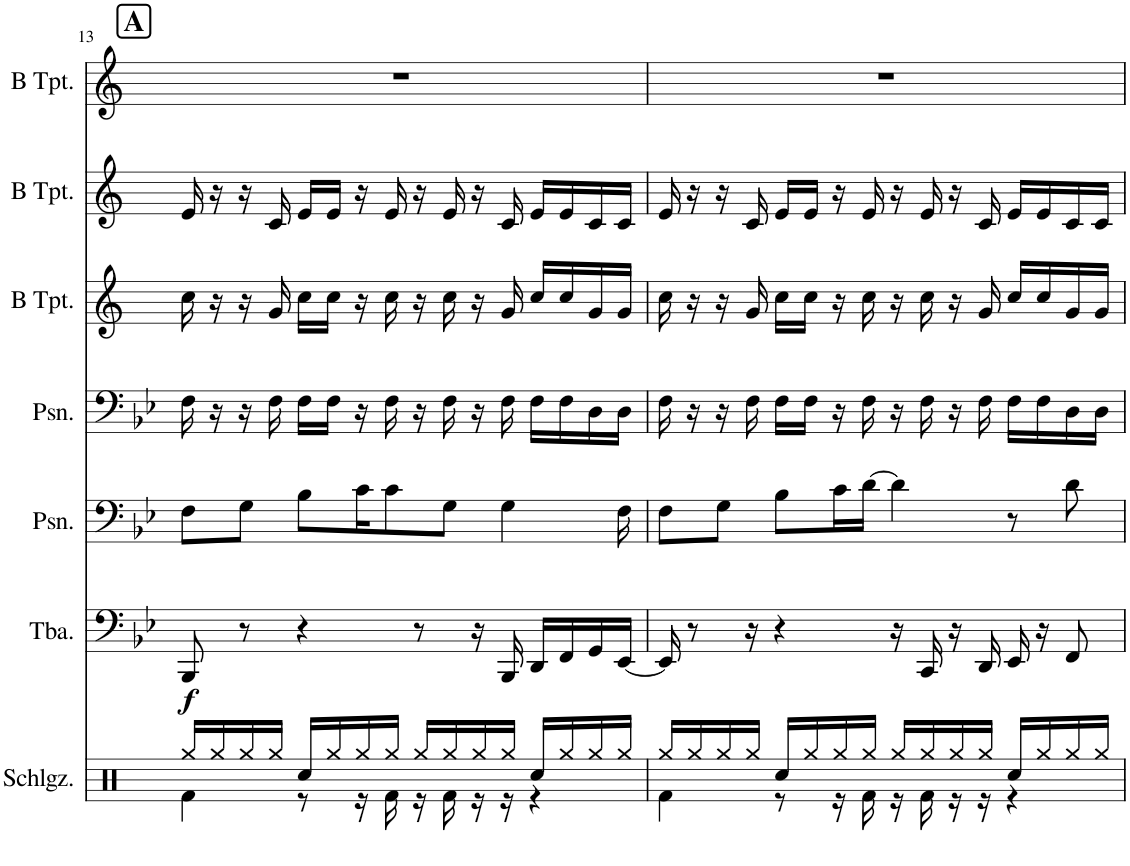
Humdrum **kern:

**kern	**kern	**dynam	**kern	**kern	**kern	**kern	**kern
*part7	*part6	*part6	*part5	*part4	*part3	*part2	*part1
*staff7	*staff6	*staff6	*staff5	*staff4	*staff3	*staff2	*staff1
*I"Schlagzeug	*I"Tuba	*	*I"Posaune	*I"Posaune	*I"Trompete in B	*I"Trompete in B	*I"Trompete in B
*I'Schlgz.	*I'Tba.	*	*I'Psn.	*I'Psn.	*	*	*
!!LO:PB:g=z
*clefX	*clefF4	*	*clefF4	*clefF4	*clefG2	*clefG2	*clefG2
*	*	*	*	*	*Trd1c2	*Trd1c2	*Trd1c2
*k[]	*k[b-e-]	*	*k[b-e-]	*k[b-e-]	*k[]	*k[]	*k[]
*M4/4	*M4/4	*	*M4/4	*M4/4	*M4/4	*M4/4	*M4/4
!!LO:REH:place=s1:a:B:cj:fs=14:t=A
=13	=13	=13	=13	=13	=13	=13	=13
*^	*	*	*	*	*	*	*
!	!	!	!LO:DY:b	!	!	!	!	!
16Rgg/LL	4Rf\	8BBB-/	f	8F\L	16F\	16cc\	16e/	1r
16Rgg/	.	.	.	.	16r	16r	16r	.
16Rgg/	.	8r	.	8G\J	16r	16r	16r	.
16Rgg/JJ	.	.	.	.	16F\	16g/	16c/	.
16Rcc/LL	8r	4r	.	8B-\L	16F\LL	16cc\LL	16e/LL	.
16Rgg/	.	.	.	.	16F\JJ	16cc\JJ	16e/JJ	.
16Rgg/	16r	.	.	16c\K	16r	16r	16r	.
16Rgg/JJ	16Rf\	.	.	8c\	16F\	16cc\	16e/	.
16Rgg/LL	16r	8r	.	.	16r	16r	16r	.
16Rgg/	16Rf\	.	.	8G\J	16F\	16cc\	16e/	.
16Rgg/	16r	16r	.	.	16r	16r	16r	.
16Rgg/JJ	16r	16BBB-/	.	4G\	16F\	16g/	16c/	.
16Rcc/LL	4r	16DD/LL	.	.	16F\LL	16cc/LL	16e/LL	.
16Rgg/	.	16FF/	.	.	16F\	16cc/	16e/	.
16Rgg/	.	16GG/	.	.	16D\	16g/	16c/	.
16Rgg/JJ	.	[16EE-/JJ	.	16F\	16D\JJ	16g/JJ	16c/JJ	.
=14	=14	=14	=14	=14	=14	=14	=14	=14
16Rgg/LL	4Rf\	16EE-/]	.	8F\L	16F\	16cc\	16e/	1r
16Rgg/	.	8r	.	.	16r	16r	16r	.
16Rgg/	.	.	.	8G\J	16r	16r	16r	.
16Rgg/JJ	.	16r	.	.	16F\	16g/	16c/	.
16Rcc/LL	8r	4r	.	8B-\L	16F\LL	16cc\LL	16e/LL	.
16Rgg/	.	.	.	.	16F\JJ	16cc\JJ	16e/JJ	.
16Rgg/	16r	.	.	16c\L	16r	16r	16r	.
16Rgg/JJ	16Rf\	.	.	[16d\JJ	16F\	16cc\	16e/	.
16Rgg/LL	16r	16r	.	4d\]	16r	16r	16r	.
16Rgg/	16Rf\	16CC/	.	.	16F\	16cc\	16e/	.
16Rgg/	16r	16r	.	.	16r	16r	16r	.
16Rgg/JJ	16r	16DD/	.	.	16F\	16g/	16c/	.
16Rcc/LL	4r	16EE-/	.	8r	16F\LL	16cc/LL	16e/LL	.
16Rgg/	.	16r	.	.	16F\	16cc/	16e/	.
16Rgg/	.	8FF/	.	8d\	16D\	16g/	16c/	.
16Rgg/JJ	.	.	.	.	16D\JJ	16g/JJ	16c/JJ	.
*v	*v	*	*	*	*	*	*	*
=	=	=	=	=	=	=	=
*-	*-	*-	*-	*-	*-	*-	*-
